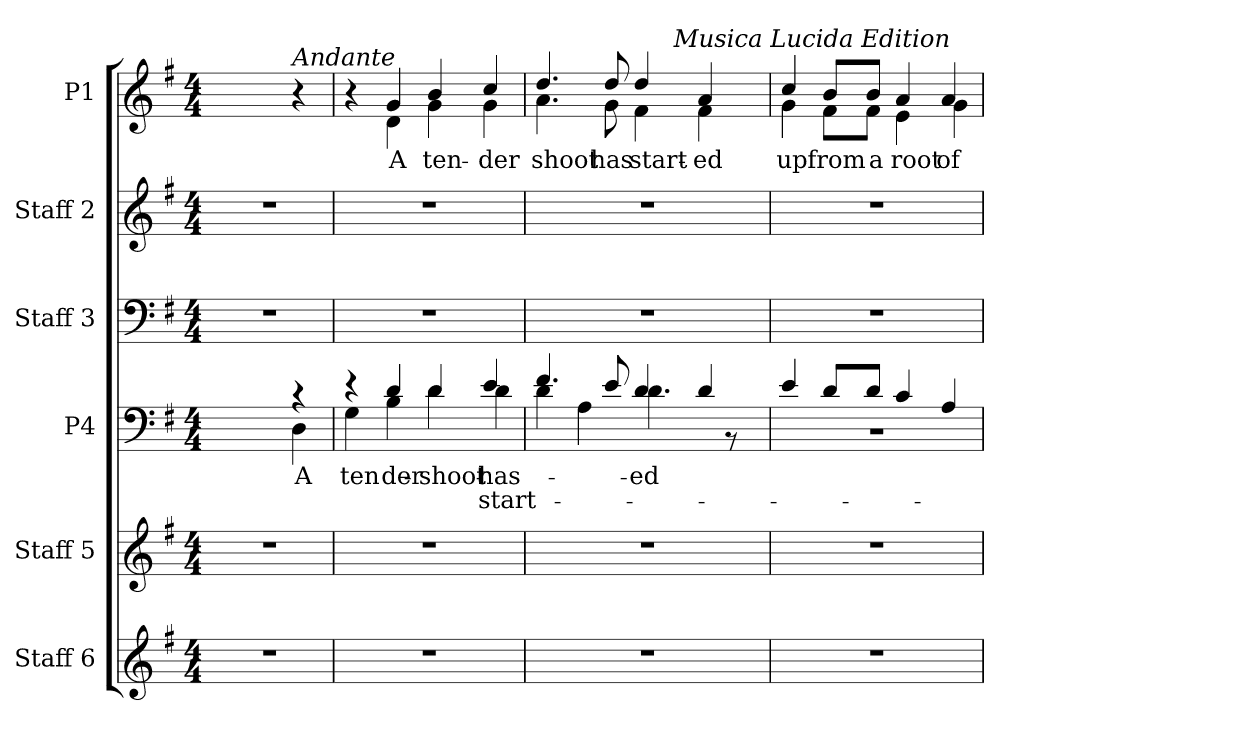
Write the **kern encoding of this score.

**kern	**kern	**kern	**text	**text	**kern	**kern	**kern	**text
*part6	*part5	*part4	*part4	*part4	*part3	*part2	*part1	*part1
*staff6	*staff5	*staff4	*staff4	*staff4	*staff3	*staff2	*staff1	*staff1
*I"Staff 6	*I"Staff 5	*I"P4	*	*	*I"Staff 3	*I"Staff 2	*I"P1	*
*I'Sta. 6	*I'Sta. 5	*	*	*	*I'Sta. 3	*I'Sta. 2	*	*
!!LO:PB:g=z
*clefG2	*clefG2	*clefF4	*	*	*clefF4	*clefG2	*clefG2	*
*k[f#]	*k[f#]	*k[f#]	*	*	*k[f#]	*k[f#]	*k[f#]	*
*G:	*G:	*G:	*	*	*G:	*G:	*G:	*
*M4/4	*M4/4	*M4/4	*	*	*M4/4	*M4/4	*M4/4	*
=1	=1	=1	=1	=1	=1	=1	=1	=1
*	*	*^	*	*	*	*	*	*
1r	1r	2.ryy	2.ryy	.	.	1r	1r	2.ryy	.
!	!	!	!	!	!	!	!	!LO:TX:a:i:t=Andante	!
!	!	!	!	!LO:LY:b:color=#000000	!	!	!	!	!
.	.	4r	4Di\	A	.	.	.	4r	.
=2	=2	=2	=2	=2	=2	=2	=2	=2	=2
!	!	!	!	!LO:LY:b:color=#000000	!	!	!	!	!
*	*	*	*	*	*	*	*	*^	*
1r	1r	4r	4Gi\	ten-	.	1r	1r	4r	4ryy	.
!	!	!	!	!LO:LY:b:color=#000000	!	!	!	!	!	!
!	!	!	!	!	!	!	!	!	!	!LO:LY:b:color=#000000
.	.	4di/	4Bi\	-der	.	.	.	4gi/	4di\	A
!	!	!	!	!LO:LY:b:color=#000000	!	!	!	!	!	!
!	!	!	!	!	!	!	!	!	!	!LO:LY:b:color=#000000
.	.	4di/	4di\	shoot	.	.	.	4bi/	4gi\	ten-
!	!	!	!	!LO:LY:b:color=#000000	!LO:LY:b:color=#000000	!	!	!	!	!
!	!	!	!	!	!	!	!	!	!	!LO:LY:b:color=#000000
.	.	4ei/	4di\	has	start-	.	.	4cci/	4gi\	-der
=3	=3	=3	=3	=3	=3	=3	=3	=3	=3	=3
!	!	!	!	!	!	!	!	!	!	!LO:LY:b:color=#000000
*	*	*	*	*	*	*	*	*	*^	*
1r	1r	4.f#i/	4di\	.	.	1r	1r	4.ddi/	4.ai\	2ryy	shoot
.	.	.	4Ai\	.	.	.	.	.	.	.	.
!	!	!	!	!	!	!	!	!	!	!	!LO:LY:b:color=#000000
.	.	8ei/	.	.	.	.	.	8ddi/	8gi\	.	has
!	!	!	!	!LO:LY:b:color=#000000	!	!	!	!	!	!	!
!	!	!	!	!	!	!	!	!	!	!	!LO:LY:b:color=#000000
.	.	4di/	4.di\	-ed	.	.	.	4ddi/	4f#i\	8ryy	start-
.	.	.	.	.	.	.	.	.	.	64ryy	.
.	.	.	.	.	.	.	.	.	.	256.ryy	.
!	!	!	!	!	!	!	!	!	!	!LO:TX:a:i:t=Musica Lucida Edition	!
.	.	.	.	.	.	.	.	.	.	4ryy	.
!	!	!	!	!	!	!	!	!	!	!	!LO:LY:b:color=#000000
.	.	4di/	.	.	.	.	.	4ai/	4f#i\	.	-ed
.	.	.	8r	.	.	.	.	.	.	.	.
.	.	.	.	.	.	.	.	.	.	16ryy	.
.	.	.	.	.	.	.	.	.	.	32ryy	.
.	.	.	.	.	.	.	.	.	.	128ryy	.
.	.	.	.	.	.	.	.	.	.	512ryy	.
*	*	*	*	*	*	*	*	*	*v	*v	*
=4	=4	=4	=4	=4	=4	=4	=4	=4	=4	=4
*	*	*	*	*	*	*	*	*	*^	*
!	!	!	!	!	!	!	!	!	!	!	!LO:LY:b:color=#000000
*	*	*	*	*	*	*	*	*	*v	*v	*
1r	1r	4ei/	1r	.	.	1r	1r	4cci/	4gi\	up
!	!	!	!	!	!	!	!	!	!	!LO:LY:b:color=#000000
.	.	8di/L	.	.	.	.	.	8bi/L	8f#i\L	from
!	!	!	!	!	!	!	!	!	!	!LO:LY:b:color=#000000
.	.	8di/J	.	.	.	.	.	8bi/J	8f#i\J	a
!	!	!	!	!	!	!	!	!	!	!LO:LY:b:color=#000000
.	.	4ci/	.	.	.	.	.	4ai/	4ei\	root
!	!	!	!	!	!	!	!	!	!	!LO:LY:b:color=#000000
.	.	4Ai/	.	.	.	.	.	4ai/	4gi\	of
*	*	*v	*v	*	*	*	*	*v	*v	*
=	=	=	=	=	=	=	=	=
*-	*-	*-	*-	*-	*-	*-	*-	*-
